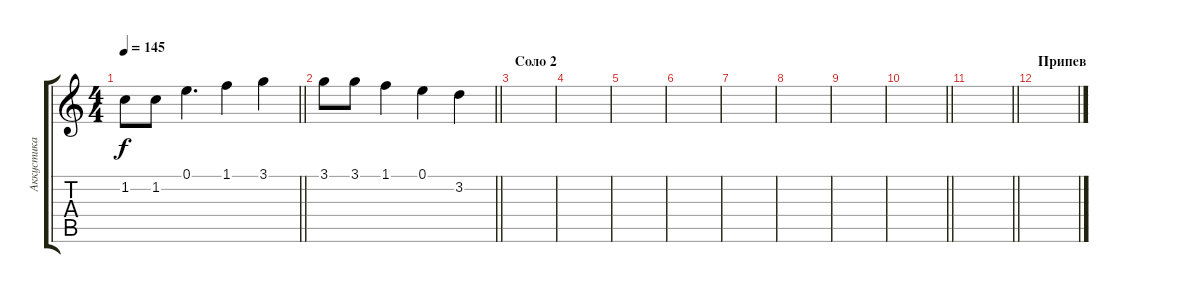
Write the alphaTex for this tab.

\track ("Аккустика" "Аккустика") {instrument acousticguitarsteel}
\staff {score tabs}
\tuning (E4 B3 G3 D3 A2 E2) {hide}
\ts (4 4)
\tempo 145
\clef g2
\barLineRight lightlight
\ks c
1.2.8{dy f} 1.2.8 0.1.4{d} 1.1.4 3.1.4 |
\barLineRight lightlight
3.1.8 3.1.8 1.1.4 0.1.4 3.2.4 |
\section ("" "Соло 2")
|
|
|
|
|
|
|
\barLineRight lightlight
|
\barLineRight lightlight
|
\section ("" "Припев")
